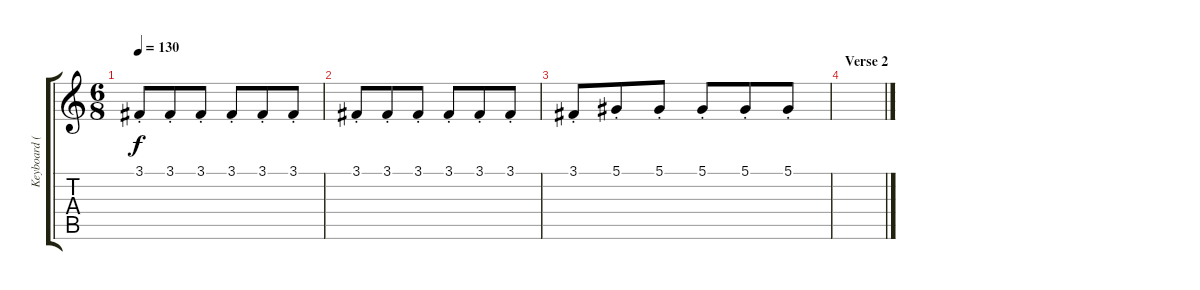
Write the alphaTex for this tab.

\track ("Keyboard (Right)" "Keyboard (") {instrument piccolo}
\staff {score tabs}
\tuning (Eb4 Bb3 Gb3 Db3 Ab2 Eb2) {hide}
\ts (6 8)
\tempo 130
\clef g2
\ks c
3.1{st}.8{dy f} 3.1{st}.8 3.1{st}.8 3.1{st}.8 3.1{st}.8 3.1{st}.8 |
3.1{st}.8 3.1{st}.8 3.1{st}.8 3.1{st}.8 3.1{st}.8 3.1{st}.8 |
3.1{st}.8 5.1{st}.8 5.1{st}.8 5.1{st}.8 5.1{st}.8 5.1{st}.8 |
\section ("" "Verse 2")
